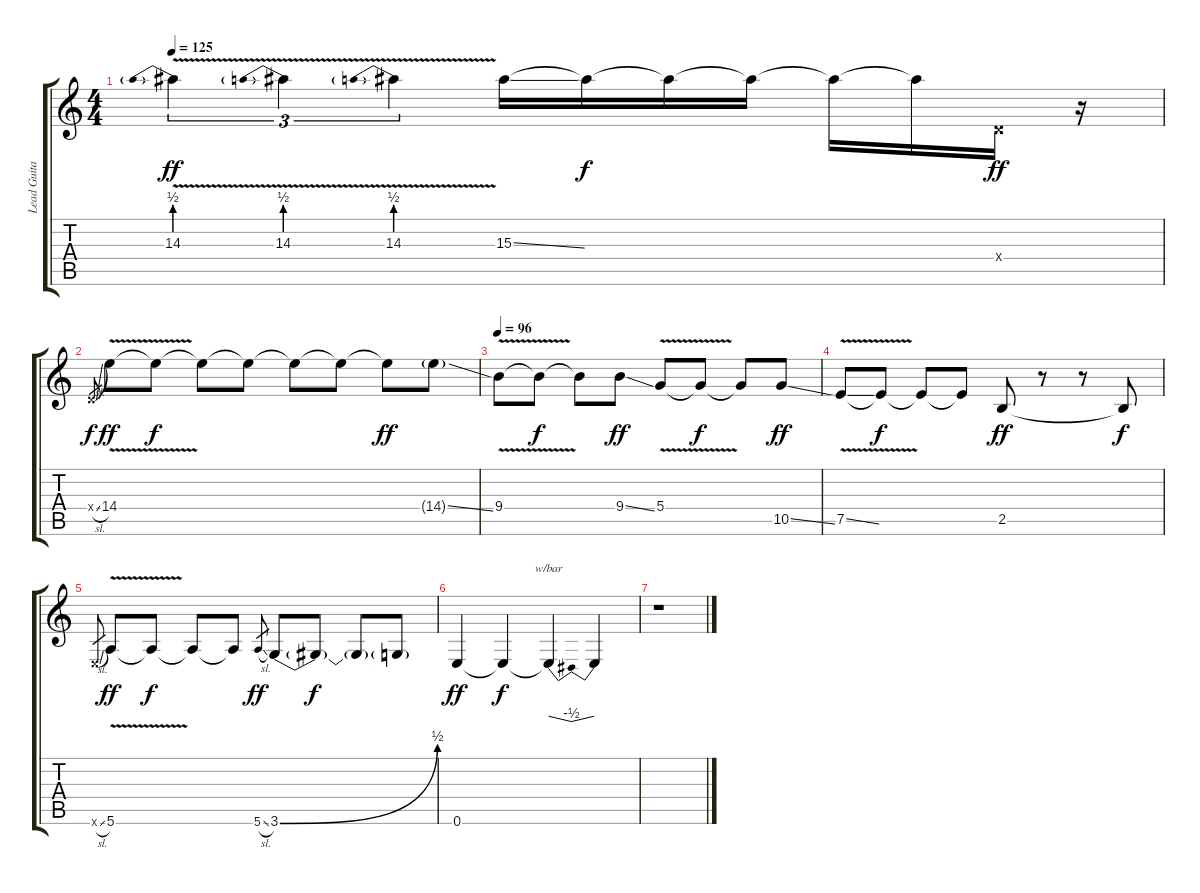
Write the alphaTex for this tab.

\track ("Lead Guitar" "Lead Guita") {instrument distortionguitar}
\staff {score tabs}
\tuning (E4 B3 G3 D3 A2 E2) {hide}
\ts (4 4)
\tempo 125
\clef g2
\ks c
14.3{be (prebend 0 2 60 2) v}.4{tu (3 2) dy ff} 14.3{be (prebend 0 2 60 2) v}.4{tu (3 2)} 14.3{be (prebend 0 2 60 2) v}.4{tu (3 2)} 15.3{ss}.16 15.3{t}.16{dy f} 15.3{t}.16 15.3{t}.16 15.3{t}.16 15.3{t}.16 0.4{x}.16{dy ff} r.16 |
0.4{sl x}.8{gr dy f} 14.4{v}.8{dy ff} 14.4{t}.8{dy f} 14.4{t}.8 14.4{t}.8 14.4{t}.8 14.4{t}.8 14.4{t}.8{dy ff} 14.4{ss g}.8 |
\tempo 96
9.4{v}.8 9.4{t}.8{dy f} 9.4{t}.8 9.4{ss}.8{dy ff} 5.4{v}.8 5.4{t}.8{dy f} 5.4{t}.8 10.5{ss}.8{dy ff} |
7.5{v ss}.8 7.5{t}.8{dy f} 7.5{t}.8 7.5{t}.8 2.5.8{dy ff} r.8 r.8 2.5{t}.8{dy f} |
0.6{sl x}.8{gr} 5.6{v}.8{dy ff} 5.6{t}.8{dy f} 5.6{t}.8 5.6{t}.8 5.6{sl}.8{gr dy ff} 3.6{be (bend 0 0 60 2)}.8 3.6{t}.8{dy f} 3.6{t}.8 3.6{t}.8 |
0.6.4{dy ff} 0.6{t}.4{dy f} 0.6{t}.4{tbe (dip default 0 0 30 -2 60 0)} 0.6{t}.4 |
r.1
